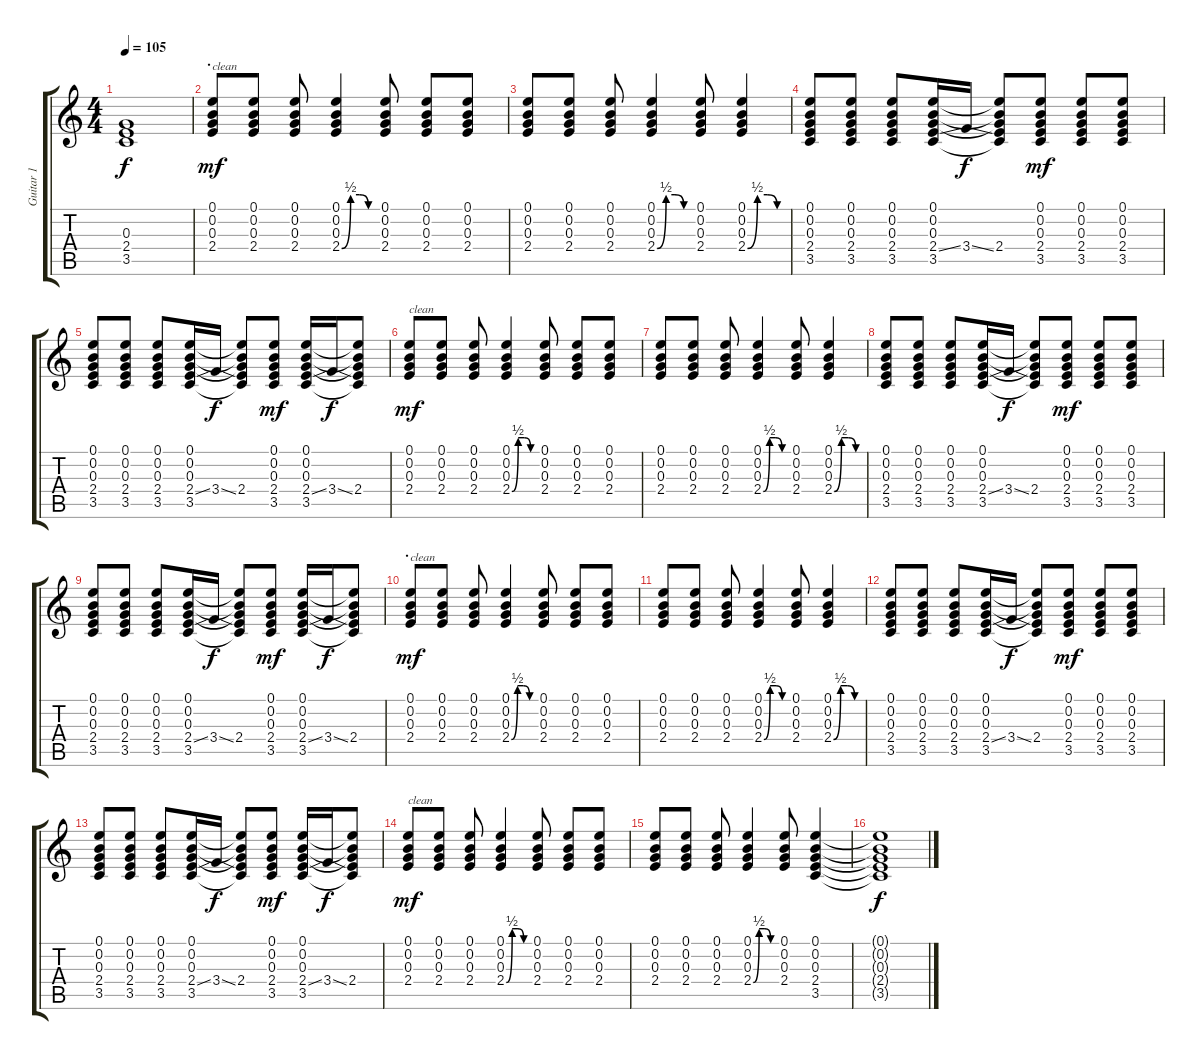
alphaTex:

\track ("Guitar 1" "Guitar 1") {instrument overdrivenguitar}
\staff {score tabs}
\tuning (E4 B3 G3 D3 A2 D2) {hide}
\ts (4 4)
\tempo 105
\clef g2
\ks c
(0.3{t} 2.4{t} 3.5{t}).1{dy f} |
\section ("" ".")
(0.1 0.2 0.3 2.4).8{txt "clean" dy mf volume 9 instrument electricguitarjazz} (0.1 0.2 0.3 2.4).8 (0.1 0.2 0.3 2.4).8 (0.1 0.2 0.3 2.4{be (custom 0 0 15 2 30 2 45 0 60 0)}).4 (0.1 0.2 0.3 2.4).8 (0.1 0.2 0.3 2.4).8 (0.1 0.2 0.3 2.4).8 |
(0.1 0.2 0.3 2.4).8{instrument electricguitarjazz} (0.1 0.2 0.3 2.4).8 (0.1 0.2 0.3 2.4).8 (0.1 0.2 0.3 2.4{be (custom 0 0 15 2 30 2 45 0 60 0)}).4 (0.1 0.2 0.3 2.4).8 (0.1 0.2 0.3 2.4{be (custom 0 0 15 2 30 2 45 0 60 0)}).4 |
(0.1 0.2 0.3 2.4 3.5).8{instrument electricguitarjazz} (0.1 0.2 0.3 2.4 3.5).8 (0.1 0.2 0.3 2.4 3.5).8 (0.1 0.2 0.3 2.4{ss} 3.5).16 3.4{ss}.16{dy f} (0.1{t} 0.2{t} 0.3{t} 2.4 3.5{t}).8 (0.1 0.2 0.3 2.4 3.5).8{dy mf} (0.1 0.2 0.3 2.4 3.5).8 (0.1 0.2 0.3 2.4 3.5).8 |
(0.1 0.2 0.3 2.4 3.5).8{instrument electricguitarjazz} (0.1 0.2 0.3 2.4 3.5).8 (0.1 0.2 0.3 2.4 3.5).8 (0.1 0.2 0.3 2.4{ss} 3.5).16 3.4{ss}.16{dy f} (0.1{t} 0.2{t} 0.3{t} 2.4 3.5{t}).8 (0.1 0.2 0.3 2.4 3.5).8{dy mf} (0.1 0.2 0.3 2.4{ss} 3.5).16 3.4{ss}.16{dy f} (0.1{t} 0.2{t} 0.3{t} 2.4 3.5{t}).8 |
(0.1 0.2 0.3 2.4).8{txt "clean" dy mf volume 10 instrument electricguitarjazz} (0.1 0.2 0.3 2.4).8 (0.1 0.2 0.3 2.4).8 (0.1 0.2 0.3 2.4{be (custom 0 0 15 2 30 2 45 0 60 0)}).4 (0.1 0.2 0.3 2.4).8 (0.1 0.2 0.3 2.4).8 (0.1 0.2 0.3 2.4).8 |
(0.1 0.2 0.3 2.4).8{instrument electricguitarjazz} (0.1 0.2 0.3 2.4).8 (0.1 0.2 0.3 2.4).8 (0.1 0.2 0.3 2.4{be (custom 0 0 15 2 30 2 45 0 60 0)}).4 (0.1 0.2 0.3 2.4).8 (0.1 0.2 0.3 2.4{be (custom 0 0 15 2 30 2 45 0 60 0)}).4 |
(0.1 0.2 0.3 2.4 3.5).8{instrument electricguitarjazz} (0.1 0.2 0.3 2.4 3.5).8 (0.1 0.2 0.3 2.4 3.5).8 (0.1 0.2 0.3 2.4{ss} 3.5).16 3.4{ss}.16{dy f} (0.1{t} 0.2{t} 0.3{t} 2.4 3.5{t}).8 (0.1 0.2 0.3 2.4 3.5).8{dy mf} (0.1 0.2 0.3 2.4 3.5).8 (0.1 0.2 0.3 2.4 3.5).8 |
(0.1 0.2 0.3 2.4 3.5).8{instrument electricguitarjazz} (0.1 0.2 0.3 2.4 3.5).8 (0.1 0.2 0.3 2.4 3.5).8 (0.1 0.2 0.3 2.4{ss} 3.5).16 3.4{ss}.16{dy f} (0.1{t} 0.2{t} 0.3{t} 2.4 3.5{t}).8 (0.1 0.2 0.3 2.4 3.5).8{dy mf} (0.1 0.2 0.3 2.4{ss} 3.5).16 3.4{ss}.16{dy f} (0.1{t} 0.2{t} 0.3{t} 2.4 3.5{t}).8 |
\section ("" ".")
(0.1 0.2 0.3 2.4).8{txt "clean" dy mf volume 10 instrument electricguitarjazz} (0.1 0.2 0.3 2.4).8 (0.1 0.2 0.3 2.4).8 (0.1 0.2 0.3 2.4{be (custom 0 0 15 2 30 2 45 0 60 0)}).4 (0.1 0.2 0.3 2.4).8 (0.1 0.2 0.3 2.4).8 (0.1 0.2 0.3 2.4).8 |
(0.1 0.2 0.3 2.4).8{instrument electricguitarjazz} (0.1 0.2 0.3 2.4).8 (0.1 0.2 0.3 2.4).8 (0.1 0.2 0.3 2.4{be (custom 0 0 15 2 30 2 45 0 60 0)}).4 (0.1 0.2 0.3 2.4).8 (0.1 0.2 0.3 2.4{be (custom 0 0 15 2 30 2 45 0 60 0)}).4 |
(0.1 0.2 0.3 2.4 3.5).8{instrument electricguitarjazz} (0.1 0.2 0.3 2.4 3.5).8 (0.1 0.2 0.3 2.4 3.5).8 (0.1 0.2 0.3 2.4{ss} 3.5).16 3.4{ss}.16{dy f} (0.1{t} 0.2{t} 0.3{t} 2.4 3.5{t}).8 (0.1 0.2 0.3 2.4 3.5).8{dy mf} (0.1 0.2 0.3 2.4 3.5).8 (0.1 0.2 0.3 2.4 3.5).8 |
(0.1 0.2 0.3 2.4 3.5).8{instrument electricguitarjazz} (0.1 0.2 0.3 2.4 3.5).8 (0.1 0.2 0.3 2.4 3.5).8 (0.1 0.2 0.3 2.4{ss} 3.5).16 3.4{ss}.16{dy f} (0.1{t} 0.2{t} 0.3{t} 2.4 3.5{t}).8 (0.1 0.2 0.3 2.4 3.5).8{dy mf} (0.1 0.2 0.3 2.4{ss} 3.5).16 3.4{ss}.16{dy f} (0.1{t} 0.2{t} 0.3{t} 2.4 3.5{t}).8 |
(0.1 0.2 0.3 2.4).8{txt "clean" dy mf volume 10 instrument electricguitarjazz} (0.1 0.2 0.3 2.4).8 (0.1 0.2 0.3 2.4).8 (0.1 0.2 0.3 2.4{be (custom 0 0 15 2 30 2 45 0 60 0)}).4 (0.1 0.2 0.3 2.4).8 (0.1 0.2 0.3 2.4).8 (0.1 0.2 0.3 2.4).8 |
(0.1 0.2 0.3 2.4).8{instrument electricguitarjazz} (0.1 0.2 0.3 2.4).8 (0.1 0.2 0.3 2.4).8 (0.1 0.2 0.3 2.4{be (custom 0 0 15 2 30 2 45 0 60 0)}).4 (0.1 0.2 0.3 2.4).8 (0.1 0.2 0.3 2.4 3.5).4{volume 3} |
(0.1{t} 0.2{t} 0.3{t} 2.4{t} 3.5{t}).1{dy f}
